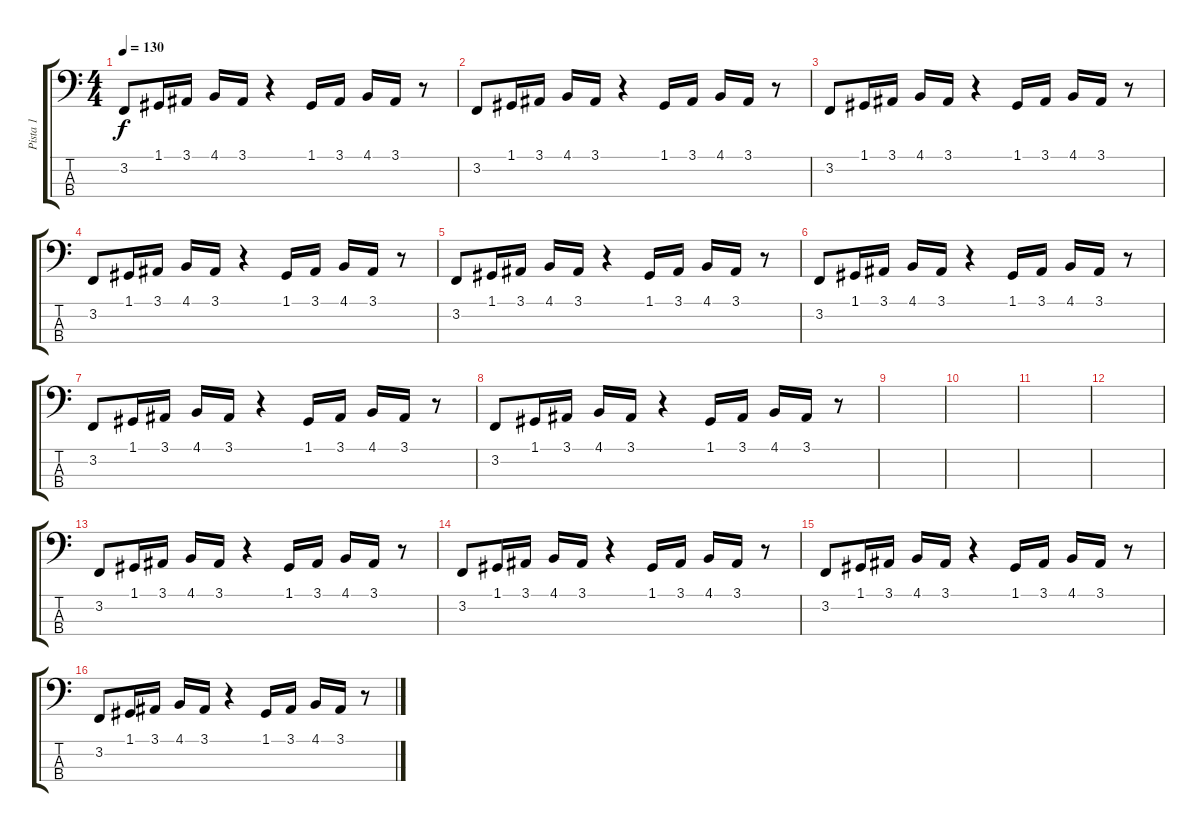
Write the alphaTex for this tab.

\track ("Pista 1" "Pista 1") {instrument lead8bassandlead}
\staff {score tabs}
\tuning (G2 D2 A1 E1) {hide}
\ts (4 4)
\tempo 130
\clef f4
\ks c
3.2.8{dy f} 1.1.16 3.1.16 4.1.16 3.1.16 r.4 1.1.16 3.1.16 4.1.16 3.1.16 r.8 |
3.2.8 1.1.16 3.1.16 4.1.16 3.1.16 r.4 1.1.16 3.1.16 4.1.16 3.1.16 r.8 |
3.2.8 1.1.16 3.1.16 4.1.16 3.1.16 r.4 1.1.16 3.1.16 4.1.16 3.1.16 r.8 |
3.2.8 1.1.16 3.1.16 4.1.16 3.1.16 r.4 1.1.16 3.1.16 4.1.16 3.1.16 r.8 |
3.2.8 1.1.16 3.1.16 4.1.16 3.1.16 r.4 1.1.16 3.1.16 4.1.16 3.1.16 r.8 |
3.2.8 1.1.16 3.1.16 4.1.16 3.1.16 r.4 1.1.16 3.1.16 4.1.16 3.1.16 r.8 |
3.2.8 1.1.16 3.1.16 4.1.16 3.1.16 r.4 1.1.16 3.1.16 4.1.16 3.1.16 r.8 |
3.2.8 1.1.16 3.1.16 4.1.16 3.1.16 r.4 1.1.16 3.1.16 4.1.16 3.1.16 r.8 |
|
|
|
|
3.2.8 1.1.16 3.1.16 4.1.16 3.1.16 r.4 1.1.16 3.1.16 4.1.16 3.1.16 r.8 |
3.2.8 1.1.16 3.1.16 4.1.16 3.1.16 r.4 1.1.16 3.1.16 4.1.16 3.1.16 r.8 |
3.2.8 1.1.16 3.1.16 4.1.16 3.1.16 r.4 1.1.16 3.1.16 4.1.16 3.1.16 r.8 |
3.2.8 1.1.16 3.1.16 4.1.16 3.1.16 r.4 1.1.16 3.1.16 4.1.16 3.1.16 r.8
